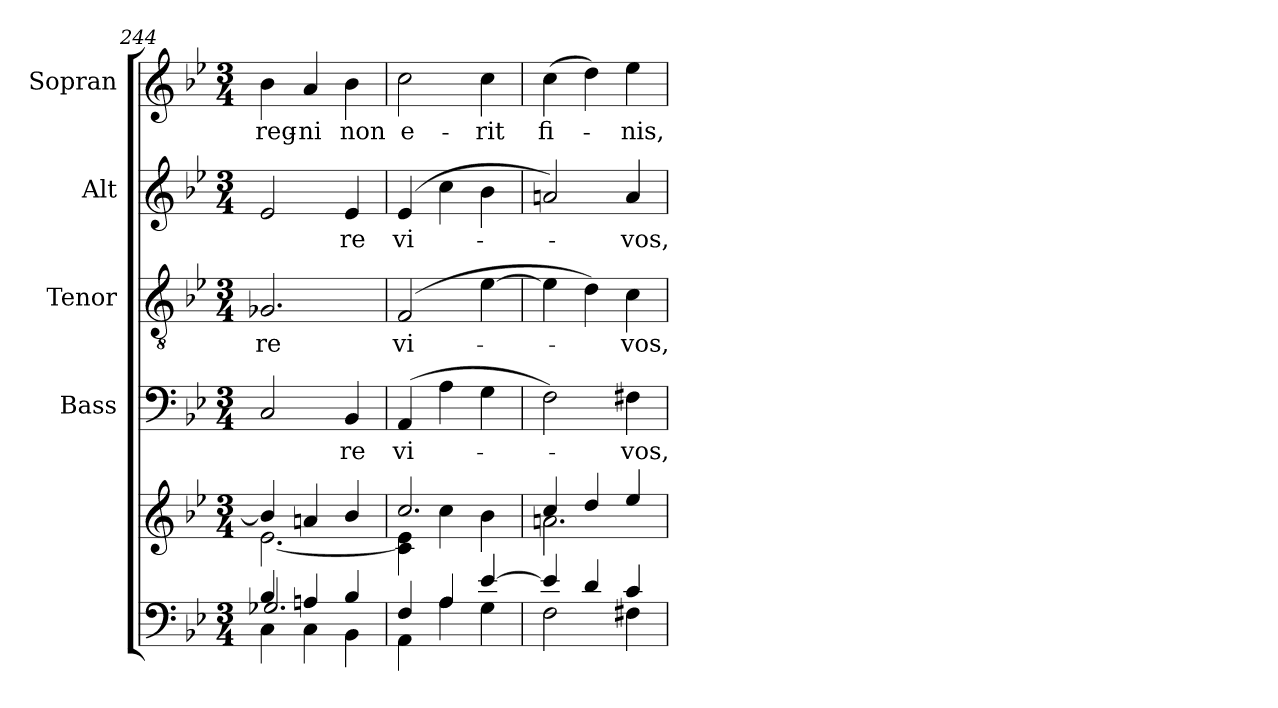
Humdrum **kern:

**kern	**kern	**kern	**text	**kern	**text	**kern	**text	**kern	**text
*part5	*part5	*part4	*part4	*part3	*part3	*part2	*part2	*part1	*part1
*staff6	*staff5	*staff4	*staff4	*staff3	*staff3	*staff2	*staff2	*staff1	*staff1
*	*	*I"Bass	*	*I"Tenor	*	*I"Alt	*	*I"Sopran	*
*	*	*I'B.	*	*I'T.	*	*I'A.	*	*I'S.	*
*clefF4	*clefG2	*clefF4	*	*clefGv2	*	*clefG2	*	*clefG2	*
*k[b-e-]	*k[b-e-]	*k[b-e-]	*	*k[b-e-]	*	*k[b-e-]	*	*k[b-e-]	*
*B-:	*B-:	*B-:	*	*B-:	*	*B-:	*	*B-:	*
*M3/4	*M3/4	*M3/4	*	*M3/4	*	*M3/4	*	*M3/4	*
=244	=244	=244	=244	=244	=244	=244	=244	=244	=244
*^	*^	*	*	*	*	*	*	*	*
*	*^	*	*	*	*	*	*	*	*	*	*
!	!	!	!	!	!	!	!	!LO:LY:b	!	!	!	!LO:LY:b
4B-/	4C\	2.G-X/	4b-/]	[<2.e-\	2C/	.	2.G-X/	-re	2e-/	.	4b-\	reg-
!	!	!	!	!	!	!	!	!	!	!	!	!LO:LY:b
4An/	4C\	.	4an/	.	.	.	.	.	.	.	4a/	-ni
!	!	!	!	!	!	!LO:LY:b	!	!	!	!LO:LY:b	!	!LO:LY:b
4B-/	4BB-\	.	4b-/	.	4BB-/	-re	.	.	4e-/	-re	4b-\	non
*	*v	*v	*	*	*	*	*	*	*	*	*	*
=245	=245	=245	=245	=245	=245	=245	=245	=245	=245	=245	=245
!	!	!	!	!	!LO:LY:b	!	!LO:LY:b	!	!LO:LY:b	!	!LO:LY:b
4F/	4AA\	2.cc/	4c\ 4e-\]	(4AA/	vi-	(2F/	vi-	(4e-/	vi-	2cc\	e-
4A/	4A\	.	4cc\	4A\	.	.	.	4cc\	.	.	.
!	!	!	!	!	!	!	!	!	!	!	!LO:LY:b
[>4e-/	4G\	.	4b-\	4G\	.	[4e-\	.	4b-\	.	4cc\	-rit
=246	=246	=246	=246	=246	=246	=246	=246	=246	=246	=246	=246
!	!	!	!	!	!	!	!	!	!	!	!LO:LY:b
4e-/]	2F\	4cc/	2.an\	2F\)	.	4e-\]	.	2an/)	.	(>4cc\	fi-
4d/	.	4dd/	.	.	.	4d\)	.	.	.	4dd\)	.
!	!	!	!	!	!LO:LY:b	!	!LO:LY:b	!	!LO:LY:b	!	!LO:LY:b
4c/	4F#X\	4ee-/	.	4F#X\	-vos,	4c\	-vos,	4a/	-vos,	4ee-\	-nis,
*v	*v	*	*	*	*	*	*	*	*	*	*
*	*v	*v	*	*	*	*	*	*	*	*
=	=	=	=	=	=	=	=	=	=
*-	*-	*-	*-	*-	*-	*-	*-	*-	*-
